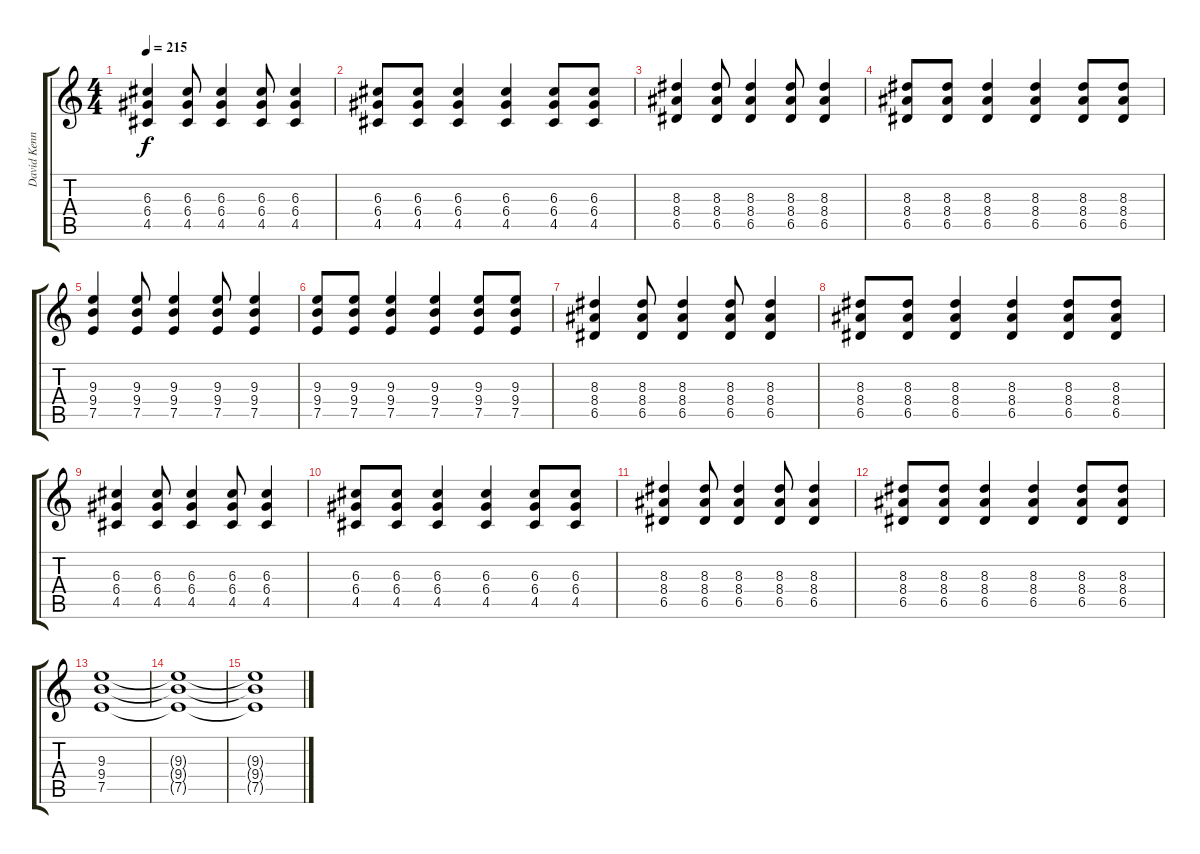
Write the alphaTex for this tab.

\track ("David Kennedy (Guitar)" "David Kenn") {instrument distortionguitar}
\staff {score tabs}
\tuning (E4 B3 G3 D3 A2 E2) {hide}
\ts (4 4)
\tempo 215
\clef g2
\ks c
(6.3 6.4 4.5).4{dy f} (6.3 6.4 4.5).8 (6.3 6.4 4.5).4 (6.3 6.4 4.5).8 (6.3 6.4 4.5).4 |
(6.3 6.4 4.5).8 (6.3 6.4 4.5).8 (6.3 6.4 4.5).4 (6.3 6.4 4.5).4 (6.3 6.4 4.5).8 (6.3 6.4 4.5).8 |
(8.3 8.4 6.5).4 (8.3 8.4 6.5).8 (8.3 8.4 6.5).4 (8.3 8.4 6.5).8 (8.3 8.4 6.5).4 |
(8.3 8.4 6.5).8 (8.3 8.4 6.5).8 (8.3 8.4 6.5).4 (8.3 8.4 6.5).4 (8.3 8.4 6.5).8 (8.3 8.4 6.5).8 |
(9.3 9.4 7.5).4 (9.3 9.4 7.5).8 (9.3 9.4 7.5).4 (9.3 9.4 7.5).8 (9.3 9.4 7.5).4 |
(9.3 9.4 7.5).8 (9.3 9.4 7.5).8 (9.3 9.4 7.5).4 (9.3 9.4 7.5).4 (9.3 9.4 7.5).8 (9.3 9.4 7.5).8 |
(8.3 8.4 6.5).4 (8.3 8.4 6.5).8 (8.3 8.4 6.5).4 (8.3 8.4 6.5).8 (8.3 8.4 6.5).4 |
(8.3 8.4 6.5).8 (8.3 8.4 6.5).8 (8.3 8.4 6.5).4 (8.3 8.4 6.5).4 (8.3 8.4 6.5).8 (8.3 8.4 6.5).8 |
(6.3 6.4 4.5).4 (6.3 6.4 4.5).8 (6.3 6.4 4.5).4 (6.3 6.4 4.5).8 (6.3 6.4 4.5).4 |
(6.3 6.4 4.5).8 (6.3 6.4 4.5).8 (6.3 6.4 4.5).4 (6.3 6.4 4.5).4 (6.3 6.4 4.5).8 (6.3 6.4 4.5).8 |
(8.3 8.4 6.5).4 (8.3 8.4 6.5).8 (8.3 8.4 6.5).4 (8.3 8.4 6.5).8 (8.3 8.4 6.5).4 |
(8.3 8.4 6.5).8 (8.3 8.4 6.5).8 (8.3 8.4 6.5).4 (8.3 8.4 6.5).4 (8.3 8.4 6.5).8 (8.3 8.4 6.5).8 |
(9.3 9.4 7.5).1 |
(9.3{t} 9.4{t} 7.5{t}).1 |
(9.3{t} 9.4{t} 7.5{t}).1
